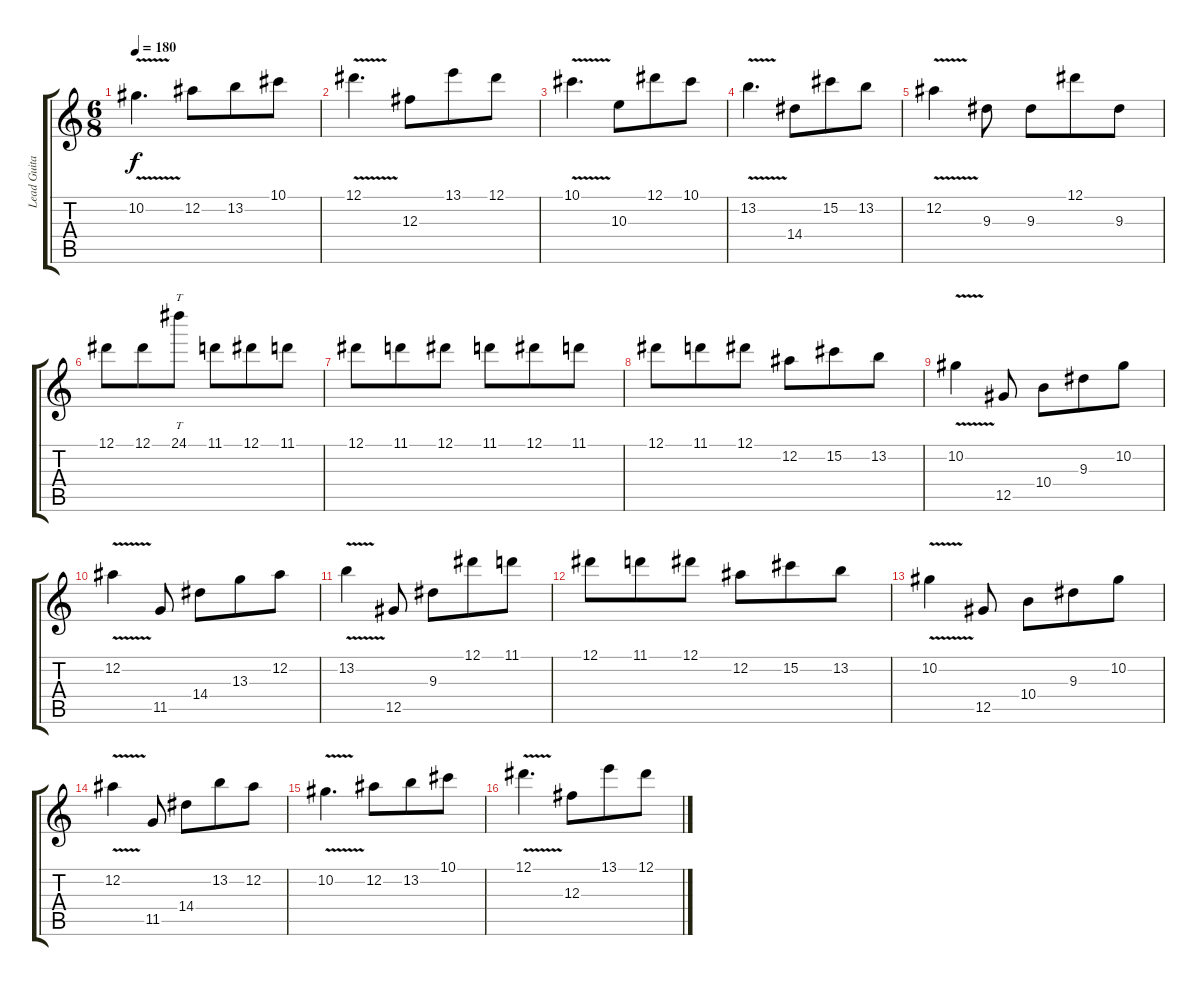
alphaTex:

\track ("Lead Guitar" "Lead Guita") {instrument distortionguitar}
\staff {score tabs}
\tuning (Eb4 Bb3 Gb3 Db3 Ab2 Eb2) {hide}
\ts (6 8)
\tempo 180
\clef g2
\ks c
10.2{v}.4{d dy f} 12.2.8 13.2.8 10.1.8 |
12.1{v}.4{d} 12.3.8 13.1.8 12.1.8 |
10.1{v}.4{d} 10.3.8 12.1.8 10.1.8 |
13.2{v}.4{d} 14.4.8 15.2.8 13.2.8 |
12.2{v}.4 9.3.8 9.3.8 12.1.8 9.3.8 |
12.1.8 12.1.8 24.1.8{tt} 11.1.8 12.1.8 11.1.8 |
12.1.8 11.1.8 12.1.8 11.1.8 12.1.8 11.1.8 |
12.1.8 11.1.8 12.1.8 12.2.8 15.2.8 13.2.8 |
10.2{v}.4 12.5.8 10.4.8 9.3.8 10.2.8 |
12.2{v}.4 11.5.8 14.4.8 13.3.8 12.2.8 |
13.2{v}.4 12.5.8 9.3.8 12.1.8 11.1.8 |
12.1.8 11.1.8 12.1.8 12.2.8 15.2.8 13.2.8 |
10.2{v}.4 12.5.8 10.4.8 9.3.8 10.2.8 |
12.2{v}.4 11.5.8 14.4.8 13.2.8 12.2.8 |
10.2{v}.4{d} 12.2.8 13.2.8 10.1.8 |
12.1{v}.4{d} 12.3.8 13.1.8 12.1.8
